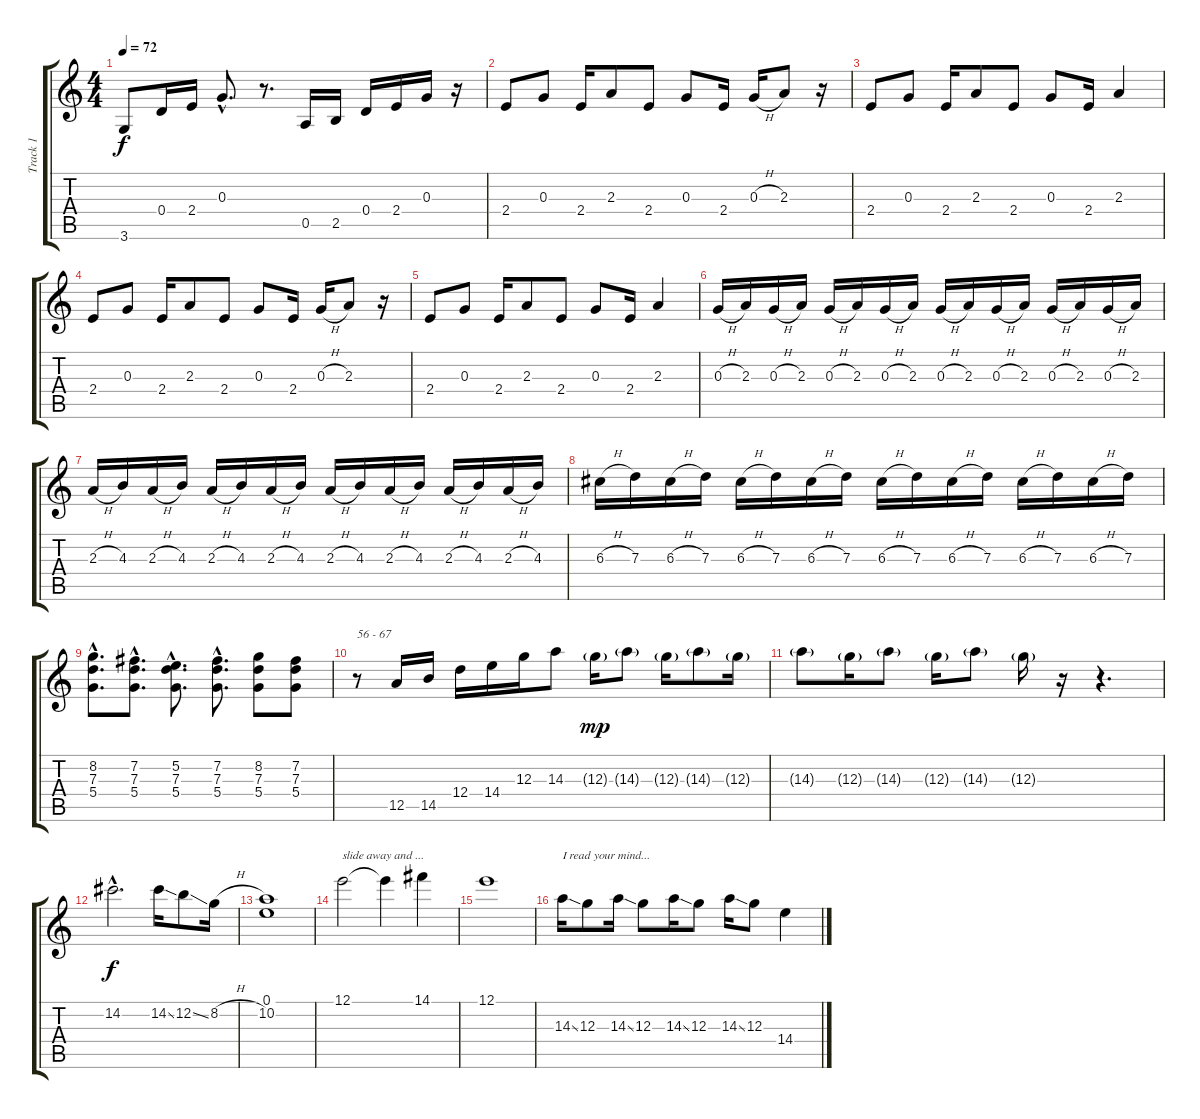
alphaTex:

\track ("Track 1" "Track 1") {instrument electricguitarjazz}
\staff {score tabs}
\tuning (E4 B3 G3 D3 A2 E2) {hide}
\ts (4 4)
\tempo 72
\clef g2
\ks c
3.6.8{dy f} 0.4.16 2.4.16 0.3{hac}.8{d} r.8{d} 0.5.16 2.5.16 0.4.16 2.4.16 0.3.16 r.16 |
2.4.8 0.3.8 2.4.16 2.3.8 2.4.8 0.3.8 2.4.16 0.3{h}.16 2.3.8 r.16 |
2.4.8 0.3.8 2.4.16 2.3.8 2.4.8 0.3.8 2.4.16 2.3.4 |
2.4.8 0.3.8 2.4.16 2.3.8 2.4.8 0.3.8 2.4.16 0.3{h}.16 2.3.8 r.16 |
2.4.8 0.3.8 2.4.16 2.3.8 2.4.8 0.3.8 2.4.16 2.3.4 |
0.3{h}.16 2.3.16 0.3{h}.16 2.3.16 0.3{h}.16 2.3.16 0.3{h}.16 2.3.16 0.3{h}.16 2.3.16 0.3{h}.16 2.3.16 0.3{h}.16 2.3.16 0.3{h}.16 2.3.16 |
2.3{h}.16 4.3.16 2.3{h}.16 4.3.16 2.3{h}.16 4.3.16 2.3{h}.16 4.3.16 2.3{h}.16 4.3.16 2.3{h}.16 4.3.16 2.3{h}.16 4.3.16 2.3{h}.16 4.3.16 |
6.3{h}.16 7.3.16 6.3{h}.16 7.3.16 6.3{h}.16 7.3.16 6.3{h}.16 7.3.16 6.3{h}.16 7.3.16 6.3{h}.16 7.3.16 6.3{h}.16 7.3.16 6.3{h}.16 7.3.16 |
(8.2{hac} 7.3{hac} 5.4{hac}).8{d} (7.2{hac} 7.3{hac} 5.4{hac}).8{d} (5.2{hac} 7.3{hac} 5.4{hac}).8{d} (7.2{hac} 7.3{hac} 5.4{hac}).8{d} (8.2 7.3 5.4).8 (7.2 7.3 5.4).8 |
r.8{txt "56 - 67"} 12.5.16 14.5.16 12.4.16 14.4.16 12.3.16 14.3.8 12.3{g}.16{dy mp} 14.3{g}.8 12.3{g}.16 14.3{g}.8 12.3{g}.16 |
14.3{g}.8 12.3{g}.16 14.3{g}.8 12.3{g}.16 14.3{g}.8 12.3{g}.16 r.16 r.4{d} |
14.2{hac}.2{d dy f} 14.2{ss}.16 12.2{ss}.8 8.2{h}.16 |
(0.1 10.2).1 |
12.1.2{txt "slide away and ..."} 12.1{t}.4 14.1.4 |
12.1.1 |
14.3{ss}.16{txt "I read your mind..."} 12.3.8 14.3{ss}.16 12.3.8 14.3{ss}.16 12.3.8 14.3{ss}.16 12.3.8 14.4.4
